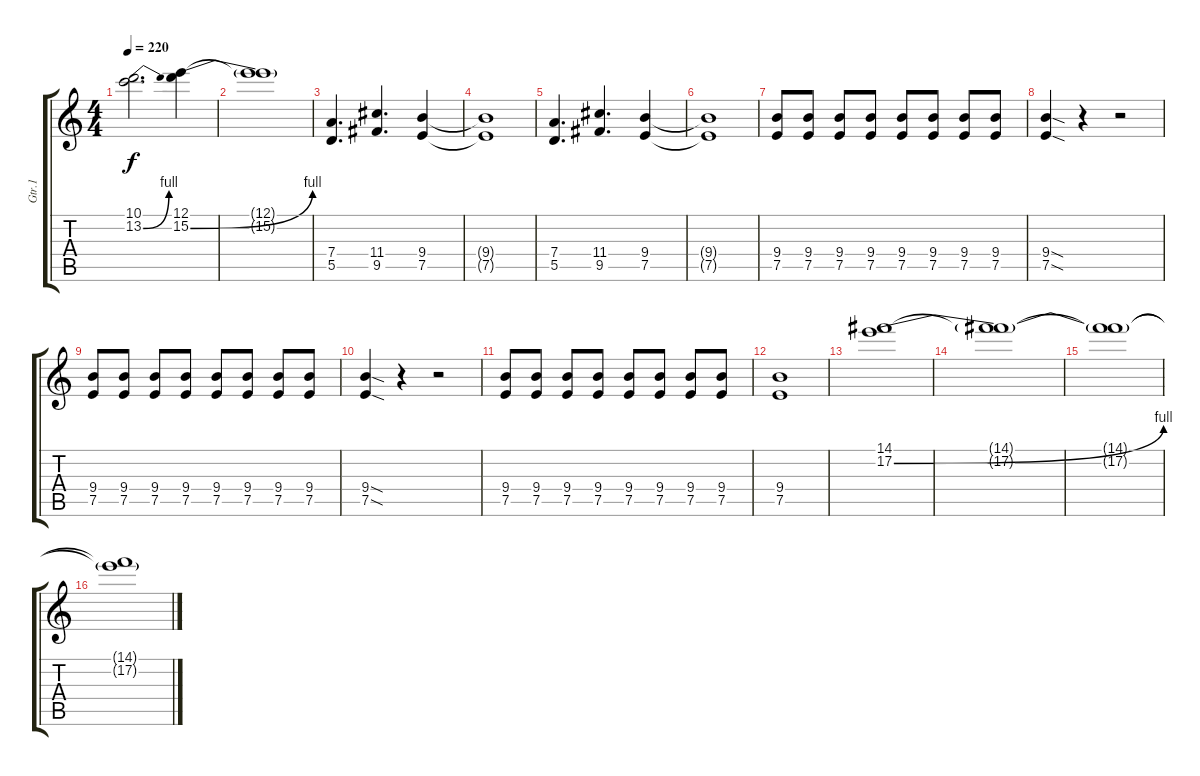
\track ("Gtr.1" "Gtr.1") {instrument overdrivenguitar}
\staff {score tabs}
\tuning (E4 B3 G3 D3 A2 E2) {hide}
\ts (4 4)
\tempo 220
\clef g2
\ks c
(10.1 13.2{be (bend 0 0 60 4)}).2{d dy f} (12.1 15.2{be (bend 0 0 60 4)}).4 |
(12.1{t} 15.2{t}).1 |
(7.4 5.5).4{d} (11.4 9.5).4{d} (9.4 7.5).4 |
(9.4{t} 7.5{t}).1 |
(7.4 5.5).4{d} (11.4 9.5).4{d} (9.4 7.5).4 |
(9.4{t} 7.5{t}).1 |
(9.4 7.5).8 (9.4 7.5).8 (9.4 7.5).8 (9.4 7.5).8 (9.4 7.5).8 (9.4 7.5).8 (9.4 7.5).8 (9.4 7.5).8 |
(9.4{sod} 7.5{sod}).4 r.4 r.2 |
(9.4 7.5).8 (9.4 7.5).8 (9.4 7.5).8 (9.4 7.5).8 (9.4 7.5).8 (9.4 7.5).8 (9.4 7.5).8 (9.4 7.5).8 |
(9.4{sod} 7.5{sod}).4 r.4 r.2 |
(9.4 7.5).8 (9.4 7.5).8 (9.4 7.5).8 (9.4 7.5).8 (9.4 7.5).8 (9.4 7.5).8 (9.4 7.5).8 (9.4 7.5).8 |
(9.4 7.5).1 |
(14.1 17.2{be (bend 0 0 60 4)}).1 |
(14.1{t} 17.2{t}).1 |
(14.1{t} 17.2{t}).1 |
(14.1{t} 17.2{t}).1
